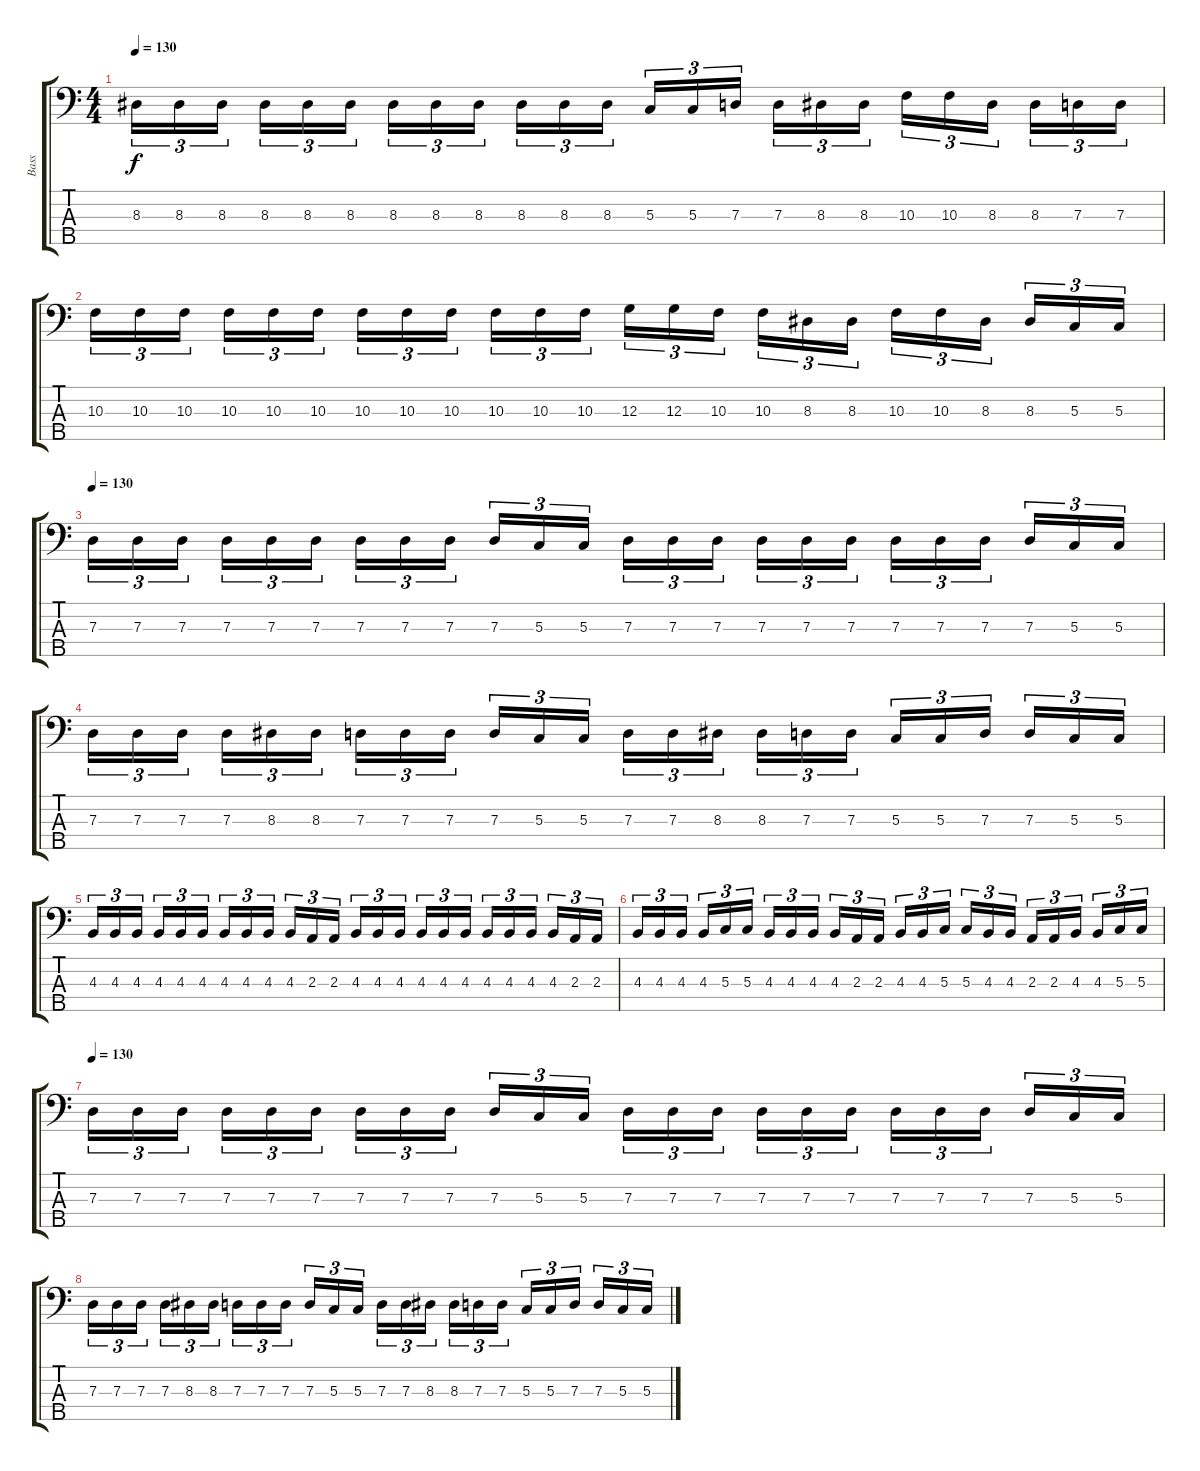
\track ("Bass" "Bass") {instrument electricbassfinger}
\staff {score tabs}
\tuning (F2 C2 G1 D1 A0) {hide}
\ts (4 4)
\tempo 130
\clef f4
\ks c
8.3.16{tu (3 2) dy f} 8.3.16{tu (3 2)} 8.3.16{tu (3 2)} 8.3.16{tu (3 2)} 8.3.16{tu (3 2)} 8.3.16{tu (3 2)} 8.3.16{tu (3 2)} 8.3.16{tu (3 2)} 8.3.16{tu (3 2)} 8.3.16{tu (3 2)} 8.3.16{tu (3 2)} 8.3.16{tu (3 2)} 5.3.16{tu (3 2)} 5.3.16{tu (3 2)} 7.3.16{tu (3 2)} 7.3.16{tu (3 2)} 8.3.16{tu (3 2)} 8.3.16{tu (3 2)} 10.3.16{tu (3 2)} 10.3.16{tu (3 2)} 8.3.16{tu (3 2)} 8.3.16{tu (3 2)} 7.3.16{tu (3 2)} 7.3.16{tu (3 2)} |
10.3.16{tu (3 2)} 10.3.16{tu (3 2)} 10.3.16{tu (3 2)} 10.3.16{tu (3 2)} 10.3.16{tu (3 2)} 10.3.16{tu (3 2)} 10.3.16{tu (3 2)} 10.3.16{tu (3 2)} 10.3.16{tu (3 2)} 10.3.16{tu (3 2)} 10.3.16{tu (3 2)} 10.3.16{tu (3 2)} 12.3.16{tu (3 2)} 12.3.16{tu (3 2)} 10.3.16{tu (3 2)} 10.3.16{tu (3 2)} 8.3.16{tu (3 2)} 8.3.16{tu (3 2)} 10.3.16{tu (3 2)} 10.3.16{tu (3 2)} 8.3.16{tu (3 2)} 8.3.16{tu (3 2)} 5.3.16{tu (3 2)} 5.3.16{tu (3 2)} |
\tempo 130
7.3.16{tu (3 2)} 7.3.16{tu (3 2)} 7.3.16{tu (3 2)} 7.3.16{tu (3 2)} 7.3.16{tu (3 2)} 7.3.16{tu (3 2)} 7.3.16{tu (3 2)} 7.3.16{tu (3 2)} 7.3.16{tu (3 2)} 7.3.16{tu (3 2)} 5.3.16{tu (3 2)} 5.3.16{tu (3 2)} 7.3.16{tu (3 2)} 7.3.16{tu (3 2)} 7.3.16{tu (3 2)} 7.3.16{tu (3 2)} 7.3.16{tu (3 2)} 7.3.16{tu (3 2)} 7.3.16{tu (3 2)} 7.3.16{tu (3 2)} 7.3.16{tu (3 2)} 7.3.16{tu (3 2)} 5.3.16{tu (3 2)} 5.3.16{tu (3 2)} |
7.3.16{tu (3 2)} 7.3.16{tu (3 2)} 7.3.16{tu (3 2)} 7.3.16{tu (3 2)} 8.3.16{tu (3 2)} 8.3.16{tu (3 2)} 7.3.16{tu (3 2)} 7.3.16{tu (3 2)} 7.3.16{tu (3 2)} 7.3.16{tu (3 2)} 5.3.16{tu (3 2)} 5.3.16{tu (3 2)} 7.3.16{tu (3 2)} 7.3.16{tu (3 2)} 8.3.16{tu (3 2)} 8.3.16{tu (3 2)} 7.3.16{tu (3 2)} 7.3.16{tu (3 2)} 5.3.16{tu (3 2)} 5.3.16{tu (3 2)} 7.3.16{tu (3 2)} 7.3.16{tu (3 2)} 5.3.16{tu (3 2)} 5.3.16{tu (3 2)} |
4.3.16{tu (3 2)} 4.3.16{tu (3 2)} 4.3.16{tu (3 2)} 4.3.16{tu (3 2)} 4.3.16{tu (3 2)} 4.3.16{tu (3 2)} 4.3.16{tu (3 2)} 4.3.16{tu (3 2)} 4.3.16{tu (3 2)} 4.3.16{tu (3 2)} 2.3.16{tu (3 2)} 2.3.16{tu (3 2)} 4.3.16{tu (3 2)} 4.3.16{tu (3 2)} 4.3.16{tu (3 2)} 4.3.16{tu (3 2)} 4.3.16{tu (3 2)} 4.3.16{tu (3 2)} 4.3.16{tu (3 2)} 4.3.16{tu (3 2)} 4.3.16{tu (3 2)} 4.3.16{tu (3 2)} 2.3.16{tu (3 2)} 2.3.16{tu (3 2)} |
4.3.16{tu (3 2)} 4.3.16{tu (3 2)} 4.3.16{tu (3 2)} 4.3.16{tu (3 2)} 5.3.16{tu (3 2)} 5.3.16{tu (3 2)} 4.3.16{tu (3 2)} 4.3.16{tu (3 2)} 4.3.16{tu (3 2)} 4.3.16{tu (3 2)} 2.3.16{tu (3 2)} 2.3.16{tu (3 2)} 4.3.16{tu (3 2)} 4.3.16{tu (3 2)} 5.3.16{tu (3 2)} 5.3.16{tu (3 2)} 4.3.16{tu (3 2)} 4.3.16{tu (3 2)} 2.3.16{tu (3 2)} 2.3.16{tu (3 2)} 4.3.16{tu (3 2)} 4.3.16{tu (3 2)} 5.3.16{tu (3 2)} 5.3.16{tu (3 2)} |
\tempo 130
7.3.16{tu (3 2)} 7.3.16{tu (3 2)} 7.3.16{tu (3 2)} 7.3.16{tu (3 2)} 7.3.16{tu (3 2)} 7.3.16{tu (3 2)} 7.3.16{tu (3 2)} 7.3.16{tu (3 2)} 7.3.16{tu (3 2)} 7.3.16{tu (3 2)} 5.3.16{tu (3 2)} 5.3.16{tu (3 2)} 7.3.16{tu (3 2)} 7.3.16{tu (3 2)} 7.3.16{tu (3 2)} 7.3.16{tu (3 2)} 7.3.16{tu (3 2)} 7.3.16{tu (3 2)} 7.3.16{tu (3 2)} 7.3.16{tu (3 2)} 7.3.16{tu (3 2)} 7.3.16{tu (3 2)} 5.3.16{tu (3 2)} 5.3.16{tu (3 2)} |
7.3.16{tu (3 2)} 7.3.16{tu (3 2)} 7.3.16{tu (3 2)} 7.3.16{tu (3 2)} 8.3.16{tu (3 2)} 8.3.16{tu (3 2)} 7.3.16{tu (3 2)} 7.3.16{tu (3 2)} 7.3.16{tu (3 2)} 7.3.16{tu (3 2)} 5.3.16{tu (3 2)} 5.3.16{tu (3 2)} 7.3.16{tu (3 2)} 7.3.16{tu (3 2)} 8.3.16{tu (3 2)} 8.3.16{tu (3 2)} 7.3.16{tu (3 2)} 7.3.16{tu (3 2)} 5.3.16{tu (3 2)} 5.3.16{tu (3 2)} 7.3.16{tu (3 2)} 7.3.16{tu (3 2)} 5.3.16{tu (3 2)} 5.3.16{tu (3 2)}
